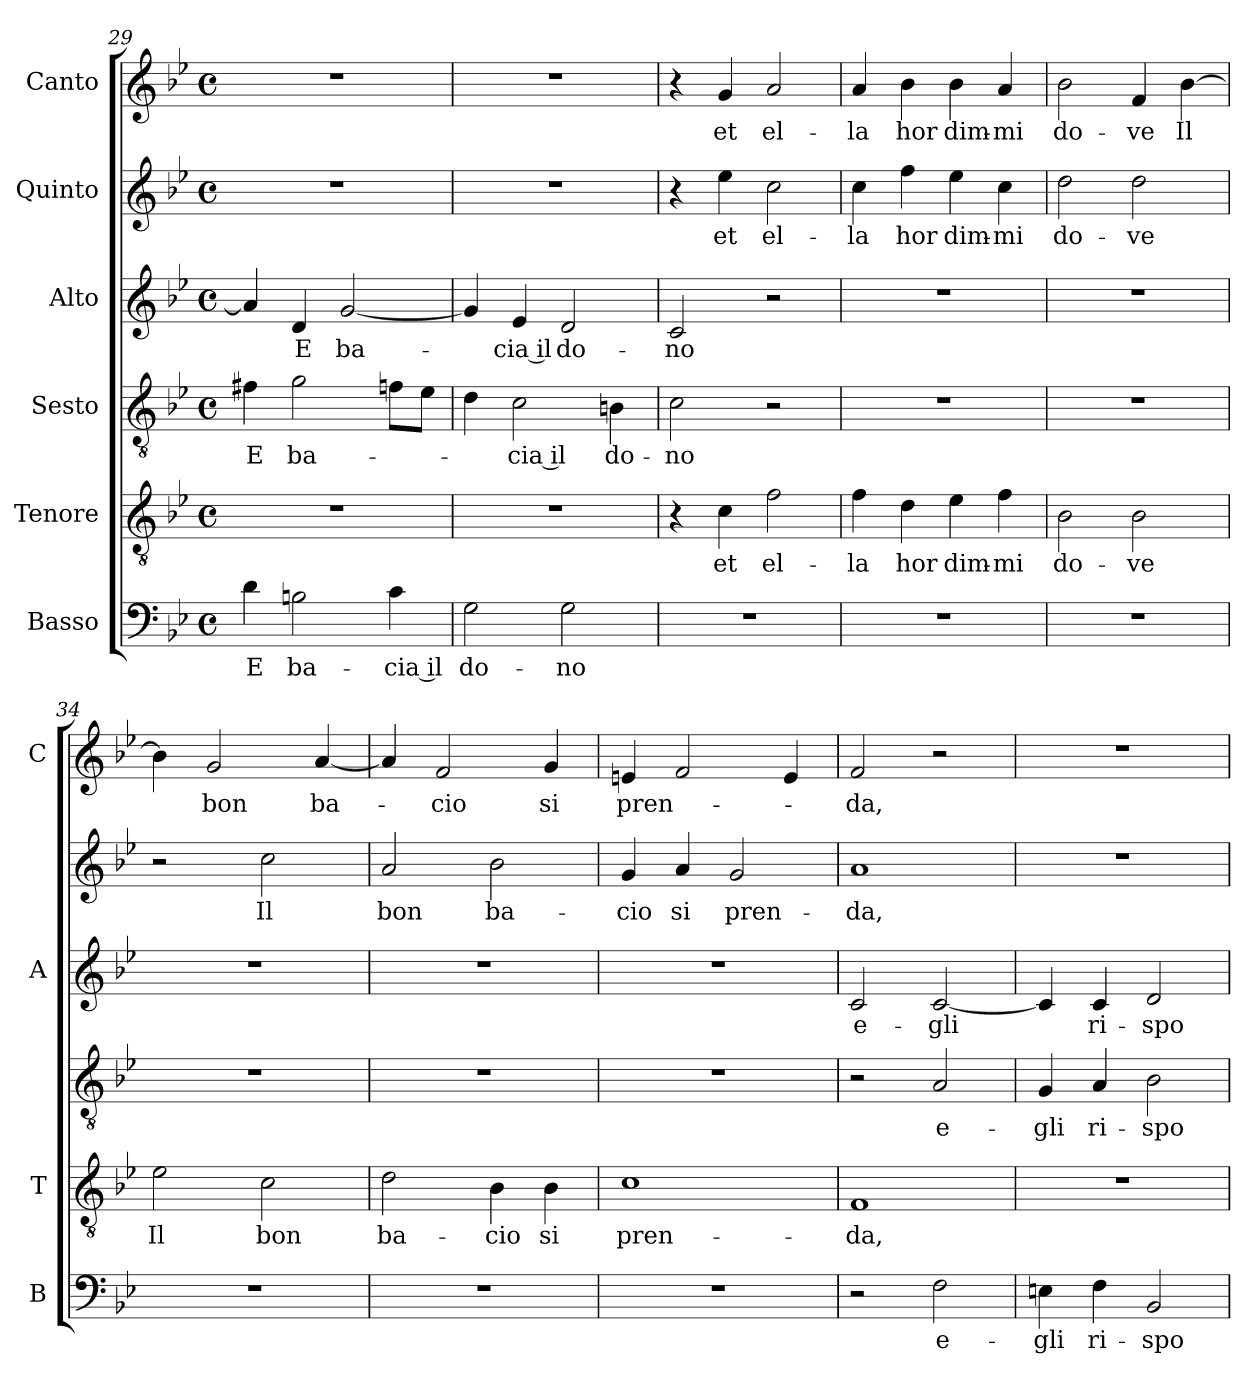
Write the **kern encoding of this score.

**kern	**text	**kern	**text	**kern	**text	**kern	**text	**kern	**text	**kern	**text
*part6	*part6	*part5	*part5	*part4	*part4	*part3	*part3	*part2	*part2	*part1	*part1
*staff6	*staff6	*staff5	*staff5	*staff4	*staff4	*staff3	*staff3	*staff2	*staff2	*staff1	*staff1
*I"Basso	*	*I"Tenore	*	*I"Sesto	*	*I"Alto	*	*I"Quinto	*	*I"Canto	*
*I'B	*	*I'T	*	*	*	*I'A	*	*	*	*I'C	*
*clefF4	*	*clefGv2	*	*clefGv2	*	*clefG2	*	*clefG2	*	*clefG2	*
*k[b-e-]	*	*k[b-e-]	*	*k[b-e-]	*	*k[b-e-]	*	*k[b-e-]	*	*k[b-e-]	*
*B-:	*	*B-:	*	*B-:	*	*B-:	*	*B-:	*	*B-:	*
*M4/4	*	*M4/4	*	*M4/4	*	*M4/4	*	*M4/4	*	*M4/4	*
*met(c)	*	*met(c)	*	*met(c)	*	*met(c)	*	*met(c)	*	*met(c)	*
=29	=29	=29	=29	=29	=29	=29	=29	=29	=29	=29	=29
!	!LO:LY:b	!	!	!	!LO:LY:b	!	!	!	!	!	!
4d\	E	1r	.	4f#X\	E	4a/]	.	1r	.	1r	.
!	!LO:LY:b	!	!	!	!LO:LY:b	!	!LO:LY:b	!	!	!	!
2Bn\	ba-	.	.	2g\	ba-	4d/	E	.	.	.	.
!	!	!	!	!	!	!	!LO:LY:b	!	!	!	!
.	.	.	.	.	.	[2g/	ba-	.	.	.	.
!	!LO:LY:b	!	!	!	!	!	!	!	!	!	!
4c\	-cia il	.	.	8fn\L	.	.	.	.	.	.	.
.	.	.	.	8e-\J	.	.	.	.	.	.	.
=30	=30	=30	=30	=30	=30	=30	=30	=30	=30	=30	=30
!	!LO:LY:b	!	!	!	!	!	!	!	!	!	!
2G\	do-	1r	.	4d\	.	4g/]	.	1r	.	1r	.
!	!	!	!	!	!LO:LY:b	!	!LO:LY:b	!	!	!	!
.	.	.	.	2c\	-cia il	4e-/	-cia il	.	.	.	.
!	!LO:LY:b	!	!	!	!	!	!LO:LY:b	!	!	!	!
2G\	-no	.	.	.	.	2d/	do-	.	.	.	.
!	!	!	!	!	!LO:LY:b	!	!	!	!	!	!
.	.	.	.	4Bn\	do-	.	.	.	.	.	.
=31	=31	=31	=31	=31	=31	=31	=31	=31	=31	=31	=31
!	!	!	!	!	!LO:LY:b	!	!LO:LY:b	!	!	!	!
1r	.	4r	.	2c\	-no	2c/	-no	4r	.	4r	.
!	!	!	!LO:LY:b	!	!	!	!	!	!LO:LY:b	!	!LO:LY:b
.	.	4c\	-et	.	.	.	.	4ee-\	et	4g/	et
!	!	!	!LO:LY:b	!	!	!	!	!	!LO:LY:b	!	!LO:LY:b
.	.	2f\	el-	2r	.	2r	.	2cc\	el-	2a/	el-
=32	=32	=32	=32	=32	=32	=32	=32	=32	=32	=32	=32
!	!	!	!LO:LY:b	!	!	!	!	!	!LO:LY:b	!	!LO:LY:b
1r	.	4f\	-la	1r	.	1r	.	4cc\	-la	4a/	-la
!	!	!	!LO:LY:b	!	!	!	!	!	!LO:LY:b	!	!LO:LY:b
.	.	4d\	hor	.	.	.	.	4ff\	hor	4b-\	hor
!	!	!	!LO:LY:b	!	!	!	!	!	!LO:LY:b	!	!LO:LY:b
.	.	4e-\	dim-	.	.	.	.	4ee-\	dim-	4b-\	dim-
!	!	!	!LO:LY:b	!	!	!	!	!	!LO:LY:b	!	!LO:LY:b
.	.	4f\	-mi	.	.	.	.	4cc\	-mi	4a/	-mi
!!LO:PB:g=z
=33	=33	=33	=33	=33	=33	=33	=33	=33	=33	=33	=33
!	!	!	!LO:LY:b	!	!	!	!	!	!LO:LY:b	!	!LO:LY:b
1r	.	2B-\	do-	1r	.	1r	.	2dd\	do-	2b-\	do-
!	!	!	!LO:LY:b	!	!	!	!	!	!LO:LY:b	!	!LO:LY:b
.	.	2B-\	-ve	.	.	.	.	2dd\	-ve	4f/	-ve
!	!	!	!	!	!	!	!	!	!	!	!LO:LY:b
.	.	.	.	.	.	.	.	.	.	[4b-\	Il
=34	=34	=34	=34	=34	=34	=34	=34	=34	=34	=34	=34
!	!	!	!LO:LY:b	!	!	!	!	!	!	!	!
1r	.	2e-\	Il	1r	.	1r	.	2r	.	4b-\]	.
!	!	!	!	!	!	!	!	!	!	!	!LO:LY:b
.	.	.	.	.	.	.	.	.	.	2g/	bon
!	!	!	!LO:LY:b	!	!	!	!	!	!LO:LY:b	!	!
.	.	2c\	bon	.	.	.	.	2cc\	Il	.	.
!	!	!	!	!	!	!	!	!	!	!	!LO:LY:b
.	.	.	.	.	.	.	.	.	.	[4a/	ba-
=35	=35	=35	=35	=35	=35	=35	=35	=35	=35	=35	=35
!	!	!	!LO:LY:b	!	!	!	!	!	!LO:LY:b	!	!
1r	.	2d\	ba-	1r	.	1r	.	2a/	bon	4a/]	.
!	!	!	!	!	!	!	!	!	!	!	!LO:LY:b
.	.	.	.	.	.	.	.	.	.	2f/	-cio
!	!	!	!LO:LY:b	!	!	!	!	!	!LO:LY:b	!	!
.	.	4B-\	-cio	.	.	.	.	2b-\	ba-	.	.
!	!	!	!LO:LY:b	!	!	!	!	!	!	!	!LO:LY:b
.	.	4B-\	si	.	.	.	.	.	.	4g/	si
=36	=36	=36	=36	=36	=36	=36	=36	=36	=36	=36	=36
!	!	!	!LO:LY:b	!	!	!	!	!	!LO:LY:b	!	!LO:LY:b
1r	.	1c	pren-	1r	.	1r	.	4g/	-cio	4en/	pren-
!	!	!	!	!	!	!	!	!	!LO:LY:b	!	!
.	.	.	.	.	.	.	.	4a/	si	2f/	.
!	!	!	!	!	!	!	!	!	!LO:LY:b	!	!
.	.	.	.	.	.	.	.	2g/	pren-	.	.
.	.	.	.	.	.	.	.	.	.	4e/	.
=37	=37	=37	=37	=37	=37	=37	=37	=37	=37	=37	=37
!	!	!	!LO:LY:b	!	!	!	!LO:LY:b	!	!LO:LY:b	!	!LO:LY:b
2r	.	1F	-da,	2r	.	2c/	e-	1a	-da,	2f/	-da,
!	!LO:LY:b	!	!	!	!LO:LY:b	!	!LO:LY:b	!	!	!	!
2F\	e-	.	.	2A/	e-	[2c/	-gli	.	.	2r	.
=38	=38	=38	=38	=38	=38	=38	=38	=38	=38	=38	=38
!	!LO:LY:b	!	!	!	!LO:LY:b	!	!	!	!	!	!
4En\	-gli	1r	.	4G/	-gli	4c/]	.	1r	.	1r	.
!	!LO:LY:b	!	!	!	!LO:LY:b	!	!LO:LY:b	!	!	!	!
4F\	ri-	.	.	4A/	ri-	4c/	ri-	.	.	.	.
!	!LO:LY:b	!	!	!	!LO:LY:b	!	!LO:LY:b	!	!	!	!
2BB-/	-spo-	.	.	2B-\	-spo-	2d/	-spo-	.	.	.	.
=	=	=	=	=	=	=	=	=	=	=	=
*-	*-	*-	*-	*-	*-	*-	*-	*-	*-	*-	*-
